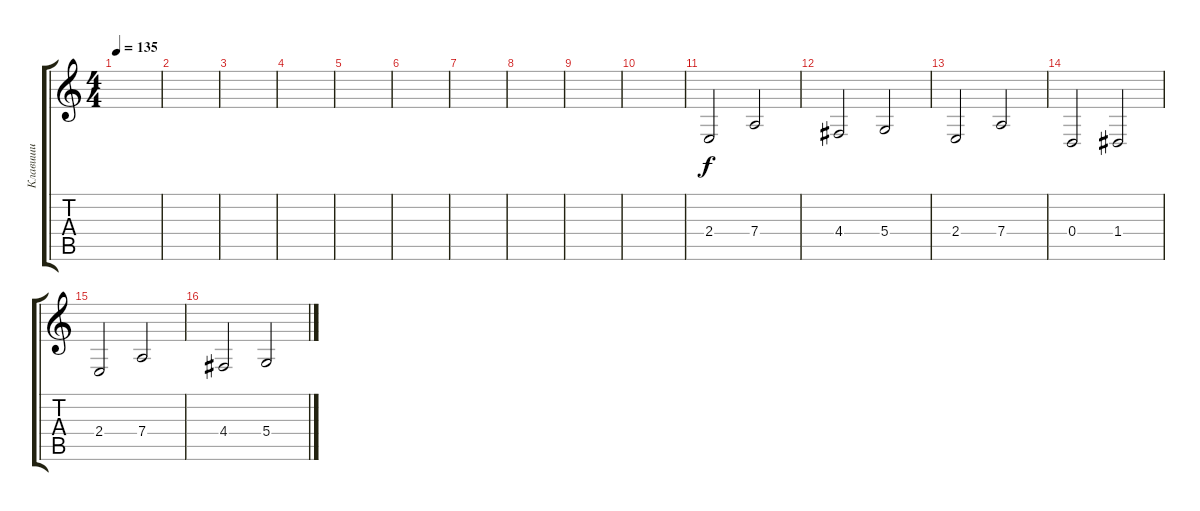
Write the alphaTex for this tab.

\track ("Клавиши" "Клавиши") {instrument stringensemble2}
\staff {score tabs}
\tuning (E4 B3 G3 D3 A2 E2) {hide}
\ts (4 4)
\tempo 135
\clef g2
\ks c
|
|
|
|
|
|
|
|
|
|
2.4.2 7.4.2 |
4.4.2 5.4.2 |
2.4.2 7.4.2 |
0.4.2 1.4.2 |
2.4.2 7.4.2 |
4.4.2 5.4.2
